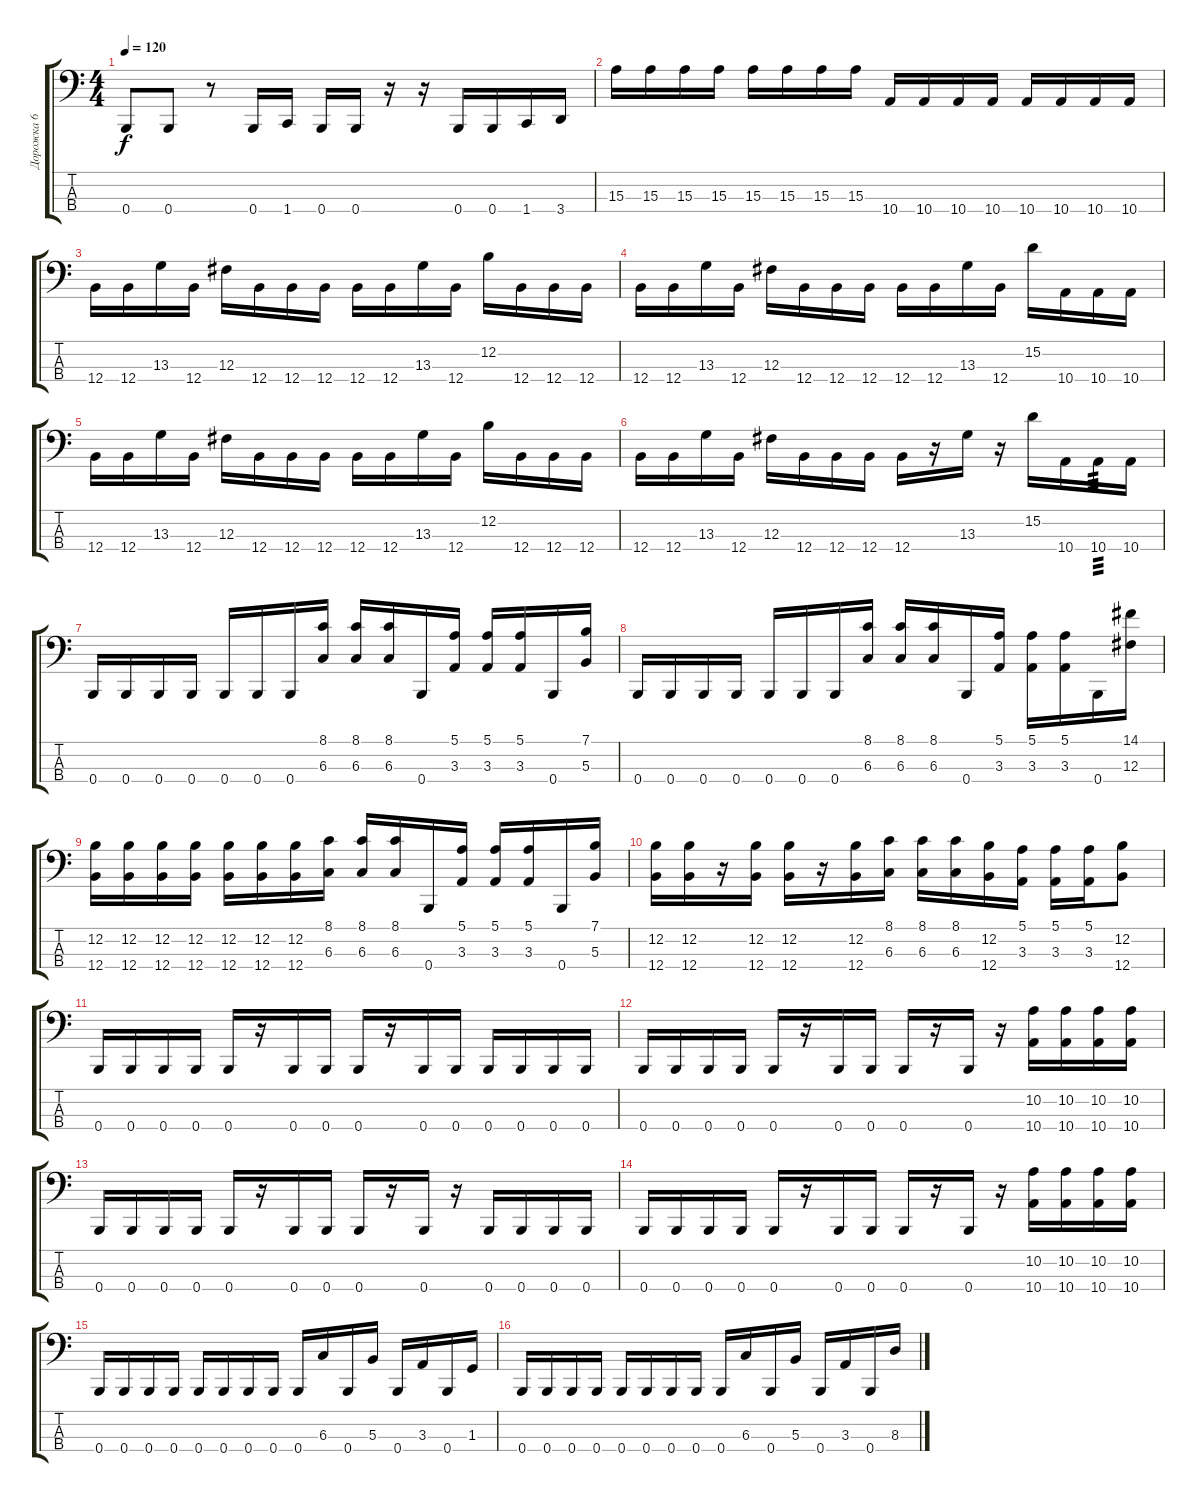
\track ("Дорожка 6" "Дорожка 6") {instrument slapbass1}
\staff {score tabs}
\tuning (E2 B1 Gb1 B0) {hide}
\ts (4 4)
\tempo 120
\clef f4
\ks c
0.4.8{dy f} 0.4.8 r.8 0.4.16 1.4.16 0.4.16 0.4.16 r.16 r.16 0.4.16 0.4.16 1.4.16 3.4.16 |
15.3.16 15.3.16 15.3.16 15.3.16 15.3.16 15.3.16 15.3.16 15.3.16 10.4.16 10.4.16 10.4.16 10.4.16 10.4.16 10.4.16 10.4.16 10.4.16 |
12.4.16{instrument slapbass1} 12.4.16 13.3.16 12.4.16 12.3.16 12.4.16 12.4.16 12.4.16 12.4.16 12.4.16 13.3.16 12.4.16 12.2.16 12.4.16 12.4.16 12.4.16 |
12.4.16 12.4.16 13.3.16 12.4.16 12.3.16 12.4.16 12.4.16 12.4.16 12.4.16 12.4.16 13.3.16 12.4.16 15.2.16 10.4.16 10.4.16 10.4.16 |
12.4.16 12.4.16 13.3.16 12.4.16 12.3.16 12.4.16 12.4.16 12.4.16 12.4.16 12.4.16 13.3.16 12.4.16 12.2.16 12.4.16 12.4.16 12.4.16 |
12.4.16 12.4.16 13.3.16 12.4.16 12.3.16 12.4.16 12.4.16 12.4.16 12.4.16 r.16 13.3.16 r.16 15.2.16 10.4.16 10.4.16{tp 3} 10.4.16 |
0.4.16 0.4.16 0.4.16 0.4.16 0.4.16 0.4.16 0.4.16 (8.1 6.3).16 (8.1 6.3).16 (8.1 6.3).16 0.4.16 (5.1 3.3).16 (5.1 3.3).16 (5.1 3.3).16 0.4.16 (7.1 5.3).16 |
0.4.16 0.4.16 0.4.16 0.4.16 0.4.16 0.4.16 0.4.16 (8.1 6.3).16 (8.1 6.3).16 (8.1 6.3).16 0.4.16 (5.1 3.3).16 (5.1 3.3).16 (5.1 3.3).16 0.4.16 (14.1 12.3).16 |
(12.2 12.4).16 (12.2 12.4).16 (12.2 12.4).16 (12.2 12.4).16 (12.2 12.4).16 (12.2 12.4).16 (12.2 12.4).16 (8.1 6.3).16 (8.1 6.3).16 (8.1 6.3).16 0.4.16 (5.1 3.3).16 (5.1 3.3).16 (5.1 3.3).16 0.4.16 (7.1 5.3).16 |
(12.2 12.4).16 (12.2 12.4).16 r.16 (12.2 12.4).16 (12.2 12.4).16 r.16 (12.2 12.4).16 (8.1 6.3).16 (8.1 6.3).16 (8.1 6.3).16 (12.2 12.4).16 (5.1 3.3).16 (5.1 3.3).16 (5.1 3.3).16 (12.2 12.4).8 |
0.4.16 0.4.16 0.4.16 0.4.16 0.4.16 r.16 0.4.16 0.4.16 0.4.16 r.16 0.4.16 0.4.16 0.4.16 0.4.16 0.4.16 0.4.16 |
0.4.16 0.4.16 0.4.16 0.4.16 0.4.16 r.16 0.4.16 0.4.16 0.4.16 r.16 0.4.16 r.16 (10.2 10.4).16 (10.2 10.4).16 (10.2 10.4).16 (10.2 10.4).16 |
0.4.16 0.4.16 0.4.16 0.4.16 0.4.16 r.16 0.4.16 0.4.16 0.4.16 r.16 0.4.16 r.16 0.4.16 0.4.16 0.4.16 0.4.16 |
0.4.16 0.4.16 0.4.16 0.4.16 0.4.16 r.16 0.4.16 0.4.16 0.4.16 r.16 0.4.16 r.16 (10.2 10.4).16 (10.2 10.4).16 (10.2 10.4).16 (10.2 10.4).16 |
0.4.16 0.4.16 0.4.16 0.4.16 0.4.16 0.4.16 0.4.16 0.4.16 0.4.16 6.3.16 0.4.16 5.3.16 0.4.16 3.3.16 0.4.16 1.3.16 |
0.4.16 0.4.16 0.4.16 0.4.16 0.4.16 0.4.16 0.4.16 0.4.16 0.4.16 6.3.16 0.4.16 5.3.16 0.4.16 3.3.16 0.4.16 8.3.16
